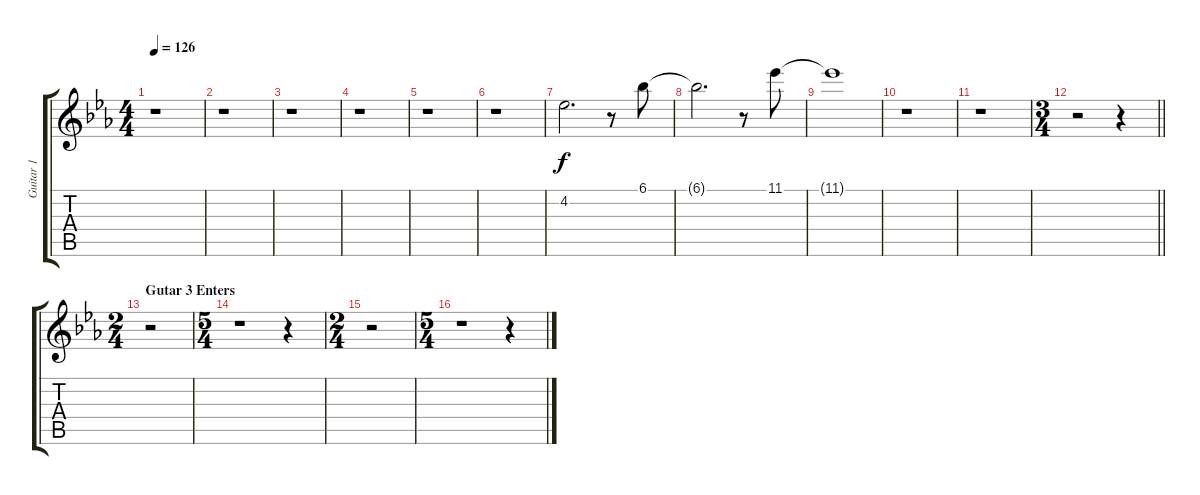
\track ("Guitar 1" "Guitar 1") {instrument electricguitarclean}
\staff {score tabs}
\tuning (E4 B3 G3 D3 A2 E2) {hide}
\ts (4 4)
\tempo 126
\clef g2
\ks eb
r.1{dy f} |
r.1 |
r.1 |
r.1 |
r.1 |
r.1{volume 6} |
4.2.2{d} r.8 6.1.8 |
6.1{t}.2{d} r.8 11.1.8 |
11.1{t}.1 |
r.1 |
r.1 |
\ts (3 4)
\barLineRight lightlight
r.2 r.4 |
\ts (2 4)
\section ("" "Gutar 3 Enters")
r.2 |
\ts (5 4)
r.1 r.4 |
\ts (2 4)
r.2 |
\ts (5 4)
r.1 r.4
